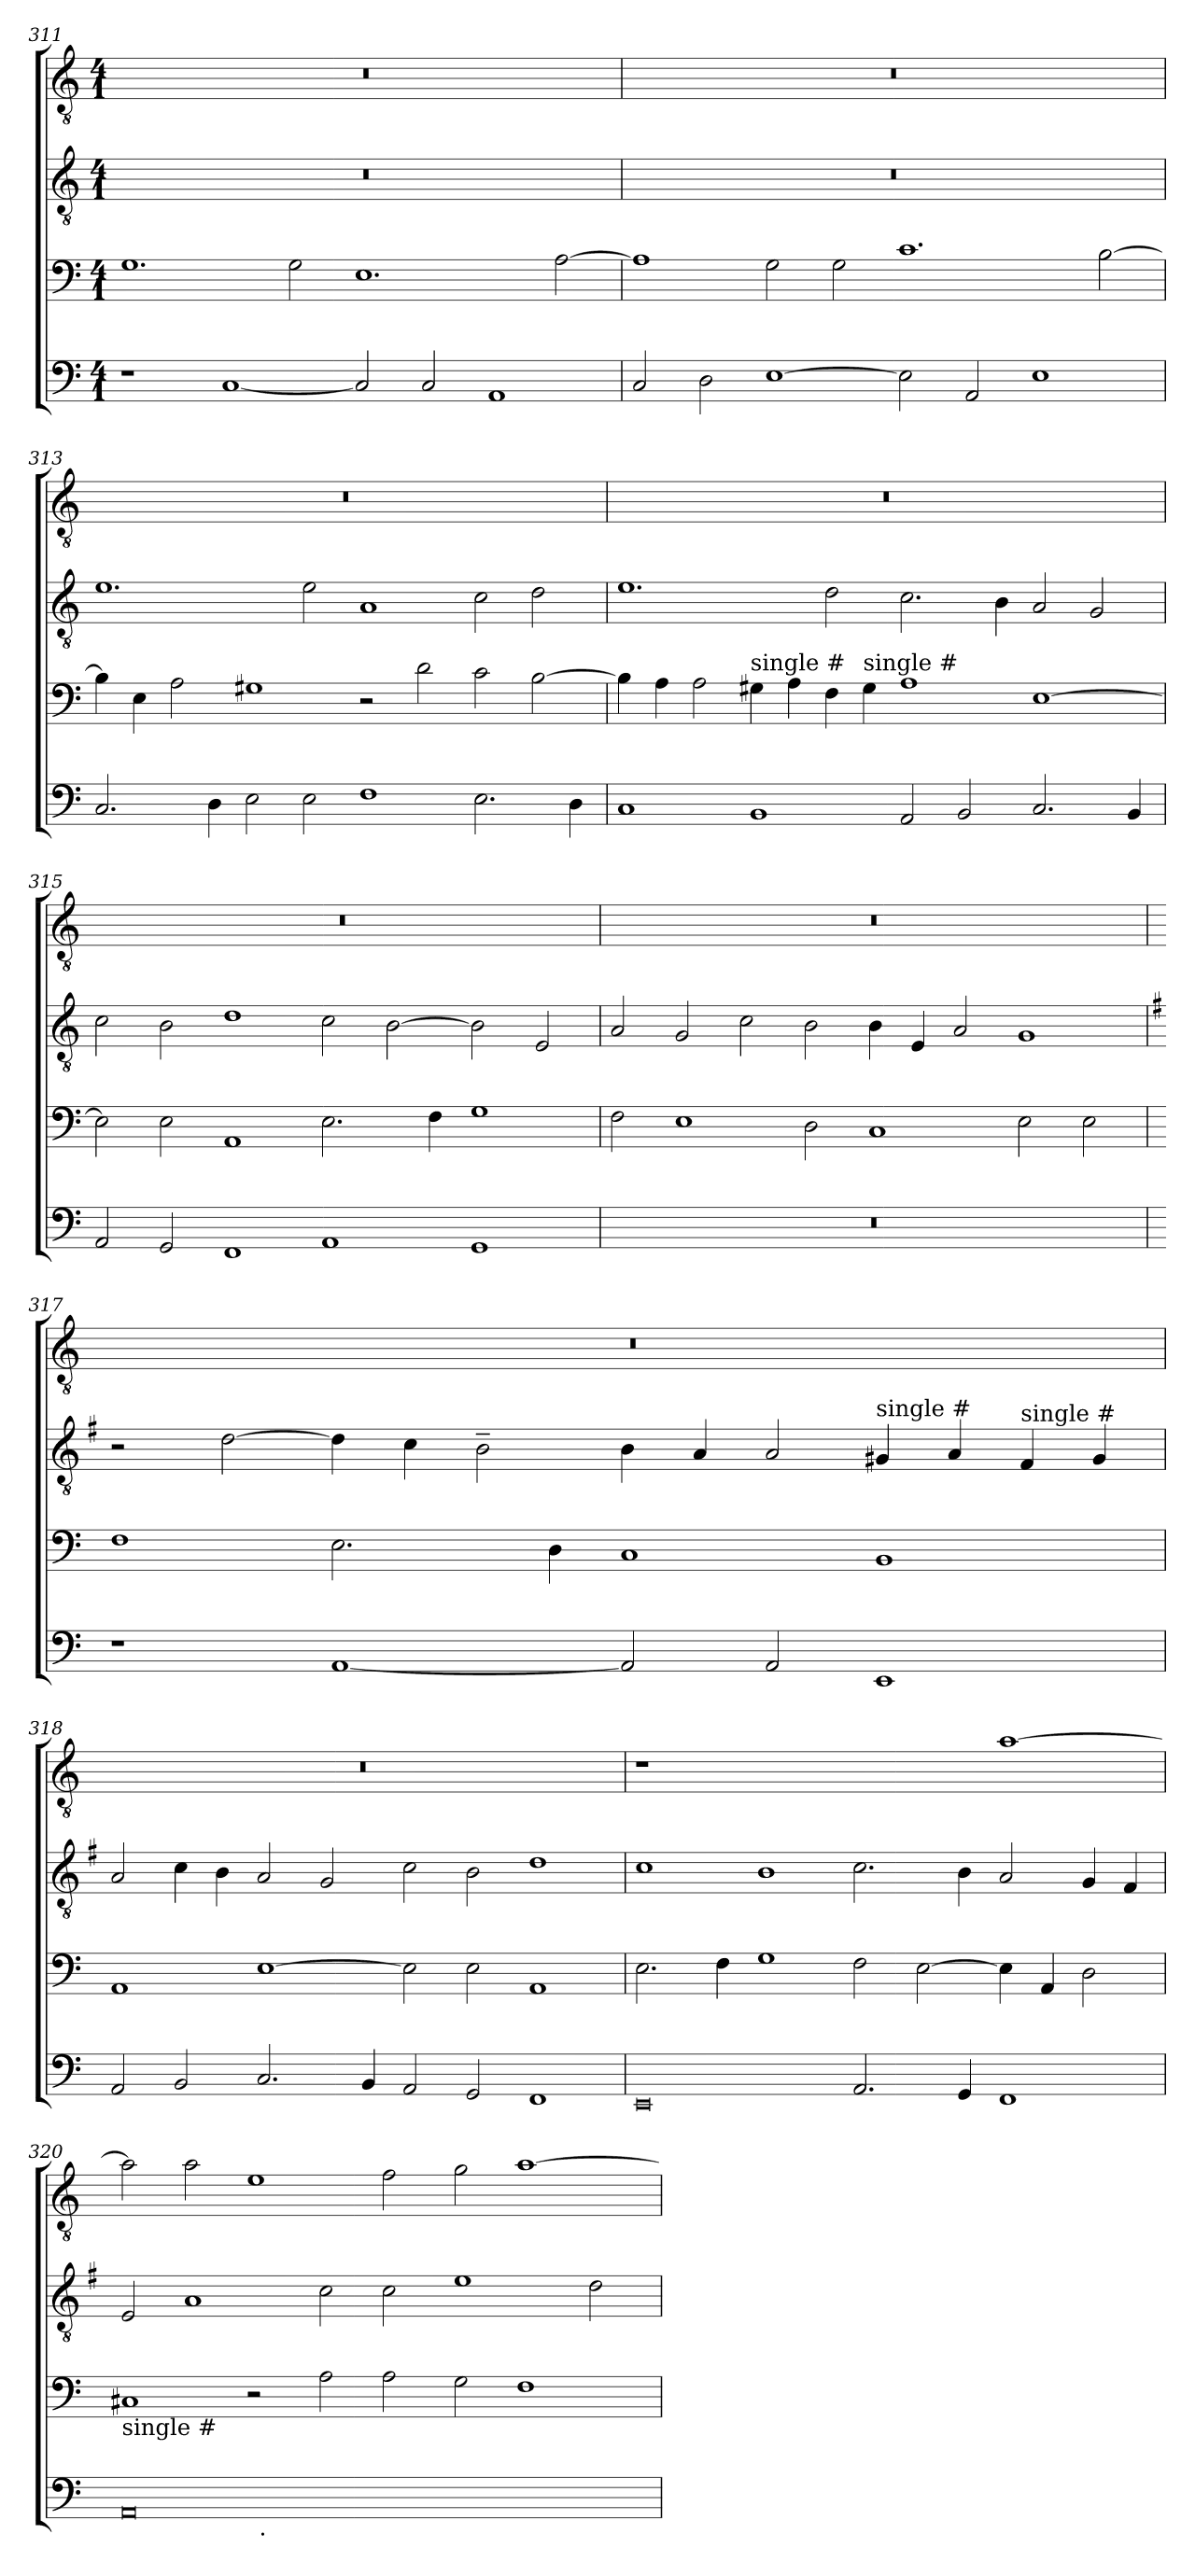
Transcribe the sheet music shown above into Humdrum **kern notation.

**kern	**kern	**kern	**kern
*part4	*part3	*part2	*part1
*staff4	*staff3	*staff2	*staff1
*clefF4	*clefF4	*clefGv2	*clefGv2
*k[]	*k[]	*k[]	*k[]
*C:	*C:	*C:	*C:
*M4/1	*M4/1	*M4/1	*M4/1
=311	=311	=311	=311
1r	1.G	00r	00r
[<1C	.	.	.
.	2G\	.	.
2C/]	1.E	.	.
2C/	.	.	.
1AA	.	.	.
.	[>2A\	.	.
=312	=312	=312	=312
2C/	1A]	00r	00r
2D\	.	.	.
[>1E	2G\	.	.
.	2G\	.	.
2E\]	1.c	.	.
2AA/	.	.	.
1E	.	.	.
.	[>2B\	.	.
!!LO:PB:g=z
=313	=313	=313	=313
2.C/	4B\]	1.e	00r
.	4E\	.	.
.	2A\	.	.
4D\	.	.	.
2E\	1G#X	.	.
2E\	.	2e\	.
1F	2r	1A	.
.	2d\	.	.
2.E\	2c\	2c\	.
.	[>2B\	2d\	.
4D\	.	.	.
=314	=314	=314	=314
1C	4B\]	1.e	00r
.	4A\	.	.
.	2A\	.	.
!	!LO:TX:a:t=single #	!	!
1BB	4G#\	.	.
.	4A\	.	.
.	4F\	2d\	.
!	!LO:TX:a:t=single #	!	!
.	4G#\	.	.
2AA/	1A	2.c\	.
2BB/	.	.	.
.	.	4B\	.
2.C/	[>1E	2A/	.
.	.	2G/	.
4BB/	.	.	.
=315	=315	=315	=315
2AA/	2E\]	2c\	00r
2GG/	2E\	2B\	.
1FF	1AA	1d	.
1AA	2.E\	2c\	.
.	.	[>2B\	.
.	4F\	.	.
1GG	1G	2B\]	.
.	.	2E/	.
=316	=316	=316	=316
00r	2F\	2A/	00r
.	1E	2G/	.
.	.	2c\	.
.	2D\	2B\	.
.	1C	4B\	.
.	.	4E/	.
.	.	2A/	.
.	2E\	1G	.
.	2E\	.	.
!!LO:LB:g=z
=317	=317	=317	=317
*	*	*k[f#]	*
*	*	*G:	*
1r	1F	2r	00r
.	.	[>2d\	.
[<1AA	2.E\	4d\]	.
.	.	4c\	.
.	.	2B~>\	.
.	4D\	.	.
2AA/]	1C	4B\	.
.	.	4A/	.
2AA/	.	2A/	.
!	!	!LO:TX:a:t=single #	!
1EE	1BB	4G#/	.
.	.	4A/	.
!	!	!LO:TX:a:t=single #	!
.	.	4F#/	.
.	.	4G#/	.
=318	=318	=318	=318
2AA/	1AA	2A/	00r
2BB/	.	4c\	.
.	.	4B\	.
2.C/	[>1E	2A/	.
.	.	2G/	.
4BB/	.	.	.
2AA/	2E\]	2c\	.
2GG/	2E\	2B\	.
1FF	1AA	1d	.
=319	=319	=319	=319
0EE	2.E\	1c	1r
.	4F\	.	.
.	1G	1B	0ryy
2.AA/	2F\	2.c\	.
.	[>2E\	.	.
4GG/	.	4B\	.
1FF	4E\]	2A/	[>1a
.	4AA/	.	.
.	2D\	4G/	.
.	.	4F#/	.
=320	=320	=320	=320
!	!LO:TX:b:t=single #	!	!
*^	*	*	*
0AA	1ryy	1C#	2E/	2a\]
.	.	.	1A	2a\
.	32ryy	2r	.	1e
!	!LO:TX:b:t=.	!	!	!
.	1ryy	.	.	.
.	.	2A\	2c\	.
0ryy	.	2A\	2c\	2f\
.	1ryy	.	.	.
.	.	2G\	1e	2g\
.	.	1F	.	[<1a
.	2ryy	.	.	.
.	.	.	2d\	.
.	4...ryy	.	.	.
*v	*v	*	*	*
=	=	=	=
*-	*-	*-	*-
